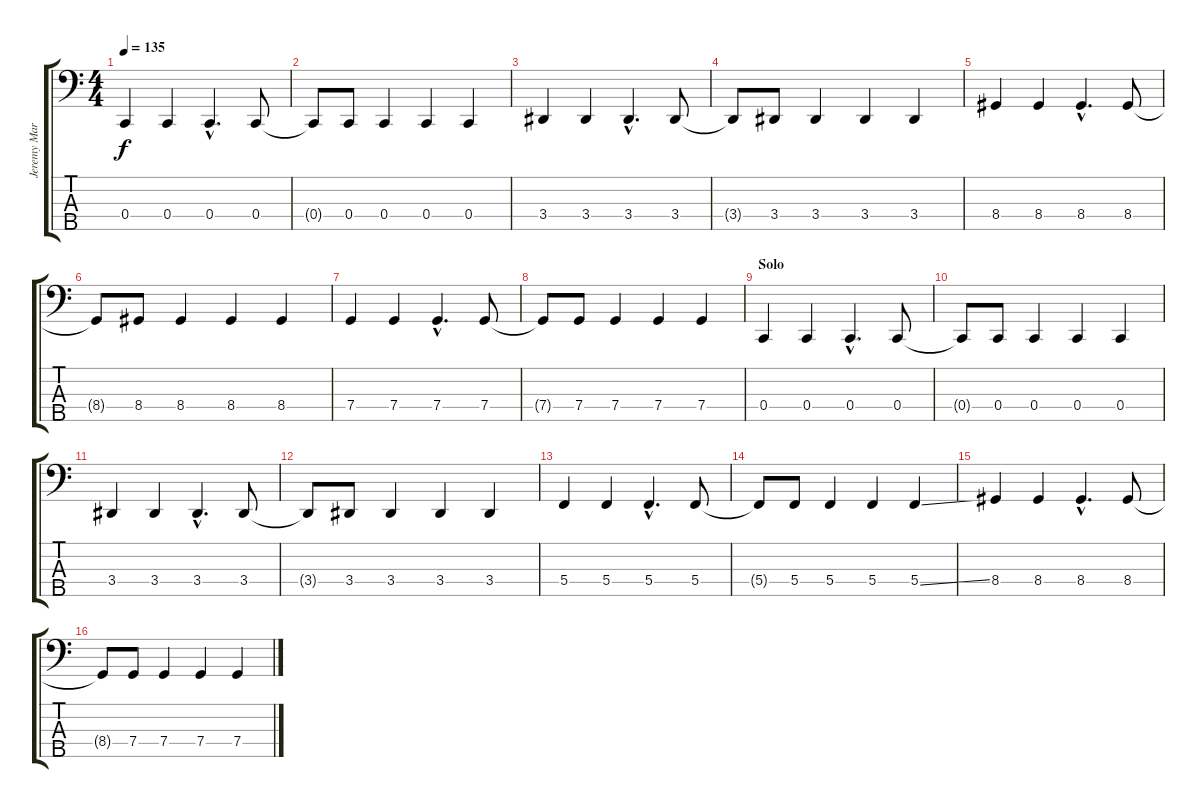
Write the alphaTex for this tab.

\track ("Jeremy Marshall (Bass)" "Jeremy Mar") {instrument electricbasspick}
\staff {score tabs}
\tuning (Eb2 Bb1 F1 C1 G0) {hide}
\ts (4 4)
\tempo 135
\clef f4
\ks c
0.4.4{dy f} 0.4.4 0.4{hac}.4{d} 0.4.8 |
0.4{t}.8 0.4.8 0.4.4 0.4.4 0.4.4 |
3.4.4 3.4.4 3.4{hac}.4{d} 3.4.8 |
3.4{t}.8 3.4.8 3.4.4 3.4.4 3.4.4 |
8.4.4 8.4.4 8.4{hac}.4{d} 8.4.8 |
8.4{t}.8 8.4.8 8.4.4 8.4.4 8.4.4 |
7.4.4 7.4.4 7.4{hac}.4{d} 7.4.8 |
7.4{t}.8 7.4.8 7.4.4 7.4.4 7.4.4 |
\section ("" "Solo")
0.4.4 0.4.4 0.4{hac}.4{d} 0.4.8 |
0.4{t}.8 0.4.8 0.4.4 0.4.4 0.4.4 |
3.4.4 3.4.4 3.4{hac}.4{d} 3.4.8 |
3.4{t}.8 3.4.8 3.4.4 3.4.4 3.4.4 |
5.4.4 5.4.4 5.4{hac}.4{d} 5.4.8 |
5.4{t}.8 5.4.8 5.4.4 5.4.4 5.4{ss}.4 |
8.4.4 8.4.4 8.4{hac}.4{d} 8.4.8 |
8.4{t}.8 7.4.8 7.4.4 7.4.4 7.4.4
